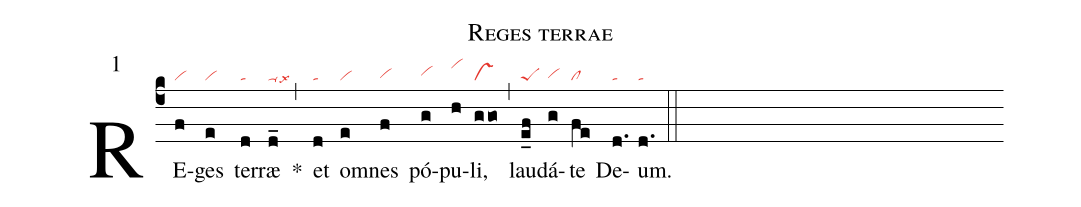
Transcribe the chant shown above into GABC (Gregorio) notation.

name: Reges terrae;
mode: 1;
nabc-lines: 1;
%%
(c4)
RE(f|vi)ges(e|vi) ter(d|ta)ræ(d_|ta-lsx6) *(,)
et(d|ta) om(e|vi)nes(f|vihg) pó(g|vihh)pu(h|vihk)li,(ggo|vs) (,)
lau(e_f|peS)dá(g|vihg)te(fe|cl) De(d.|ta)um.(d.|ta) (::)
